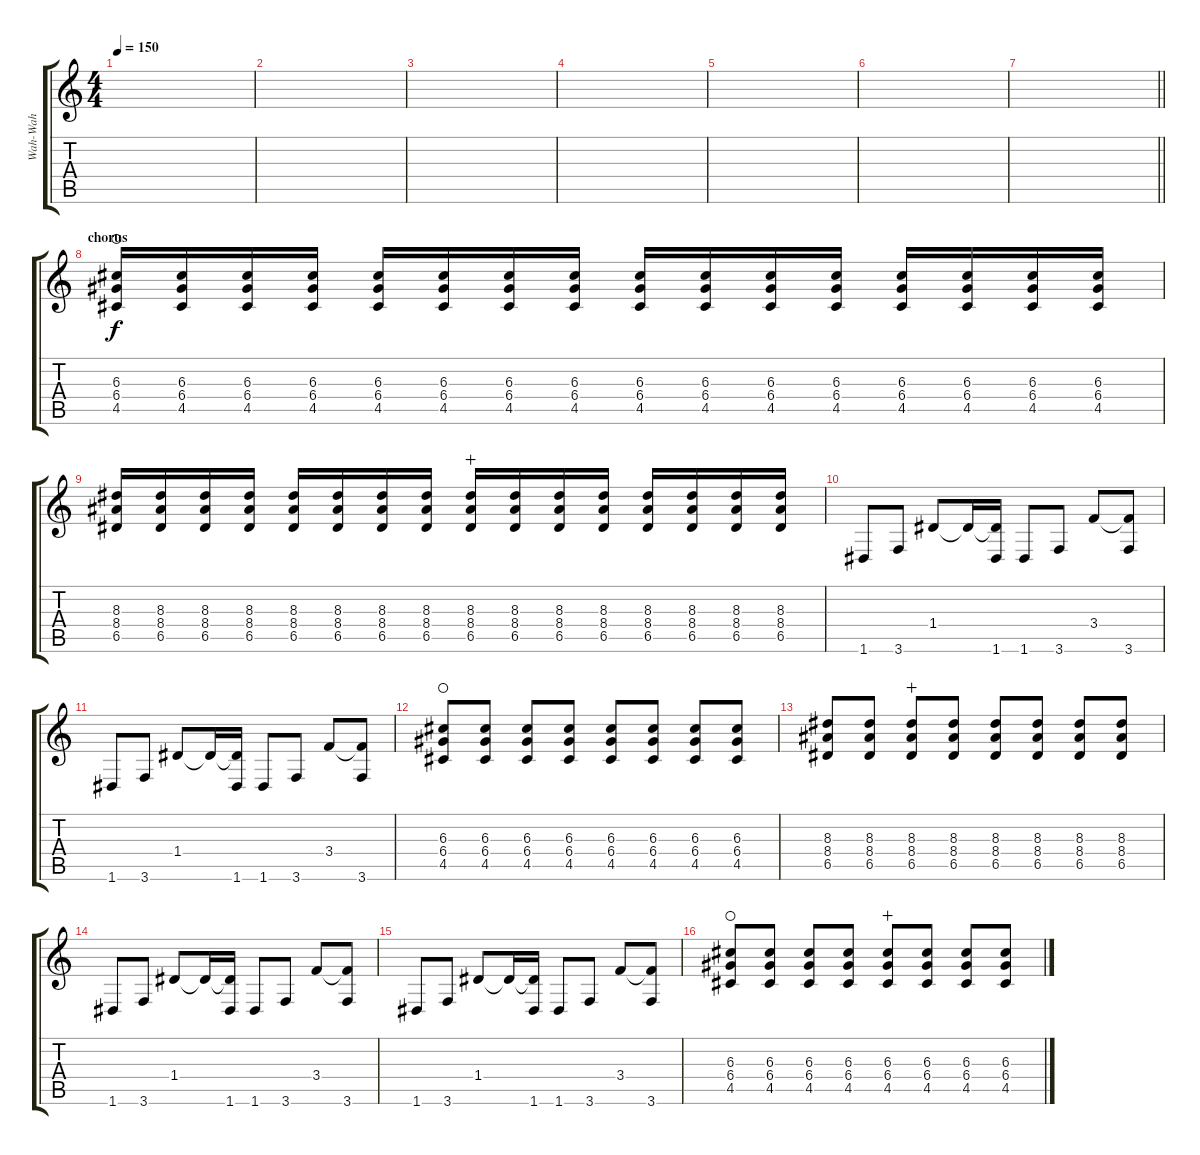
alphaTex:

\track ("Wah-Wah" "Wah-Wah") {instrument distortionguitar}
\staff {score tabs}
\tuning (E4 B3 G3 D3 A2 D2) {hide}
\ts (4 4)
\tempo 150
\clef g2
\ks c
|
|
|
|
|
|
\barLineRight lightlight
|
\section ("" "chorus")
(6.3 6.4 4.5).16{waho} (6.3 6.4 4.5).16 (6.3 6.4 4.5).16 (6.3 6.4 4.5).16 (6.3 6.4 4.5).16 (6.3 6.4 4.5).16 (6.3 6.4 4.5).16 (6.3 6.4 4.5).16 (6.3 6.4 4.5).16 (6.3 6.4 4.5).16 (6.3 6.4 4.5).16 (6.3 6.4 4.5).16 (6.3 6.4 4.5).16 (6.3 6.4 4.5).16 (6.3 6.4 4.5).16 (6.3 6.4 4.5).16 |
(8.3 8.4 6.5).16 (8.3 8.4 6.5).16 (8.3 8.4 6.5).16 (8.3 8.4 6.5).16 (8.3 8.4 6.5).16 (8.3 8.4 6.5).16 (8.3 8.4 6.5).16 (8.3 8.4 6.5).16 (8.3 8.4 6.5).16{wahc} (8.3 8.4 6.5).16 (8.3 8.4 6.5).16 (8.3 8.4 6.5).16 (8.3 8.4 6.5).16 (8.3 8.4 6.5).16 (8.3 8.4 6.5).16 (8.3 8.4 6.5).16 |
1.6.8 3.6.8 1.4.8 1.4{t}.16 (1.4{t} 1.6).16 1.6.8 3.6.8 3.4.8 (3.4{t} 3.6).8 |
1.6.8 3.6.8 1.4.8 1.4{t}.16 (1.4{t} 1.6).16 1.6.8 3.6.8 3.4.8 (3.4{t} 3.6).8 |
(6.3 6.4 4.5).8{waho} (6.3 6.4 4.5).8 (6.3 6.4 4.5).8 (6.3 6.4 4.5).8 (6.3 6.4 4.5).8 (6.3 6.4 4.5).8 (6.3 6.4 4.5).8 (6.3 6.4 4.5).8 |
(8.3 8.4 6.5).8 (8.3 8.4 6.5).8 (8.3 8.4 6.5).8{wahc} (8.3 8.4 6.5).8 (8.3 8.4 6.5).8 (8.3 8.4 6.5).8 (8.3 8.4 6.5).8 (8.3 8.4 6.5).8 |
1.6.8 3.6.8 1.4.8 1.4{t}.16 (1.4{t} 1.6).16 1.6.8 3.6.8 3.4.8 (3.4{t} 3.6).8 |
1.6.8 3.6.8 1.4.8 1.4{t}.16 (1.4{t} 1.6).16 1.6.8 3.6.8 3.4.8 (3.4{t} 3.6).8 |
(6.3 6.4 4.5).8{waho} (6.3 6.4 4.5).8 (6.3 6.4 4.5).8 (6.3 6.4 4.5).8 (6.3 6.4 4.5).8{wahc} (6.3 6.4 4.5).8 (6.3 6.4 4.5).8 (6.3 6.4 4.5).8
